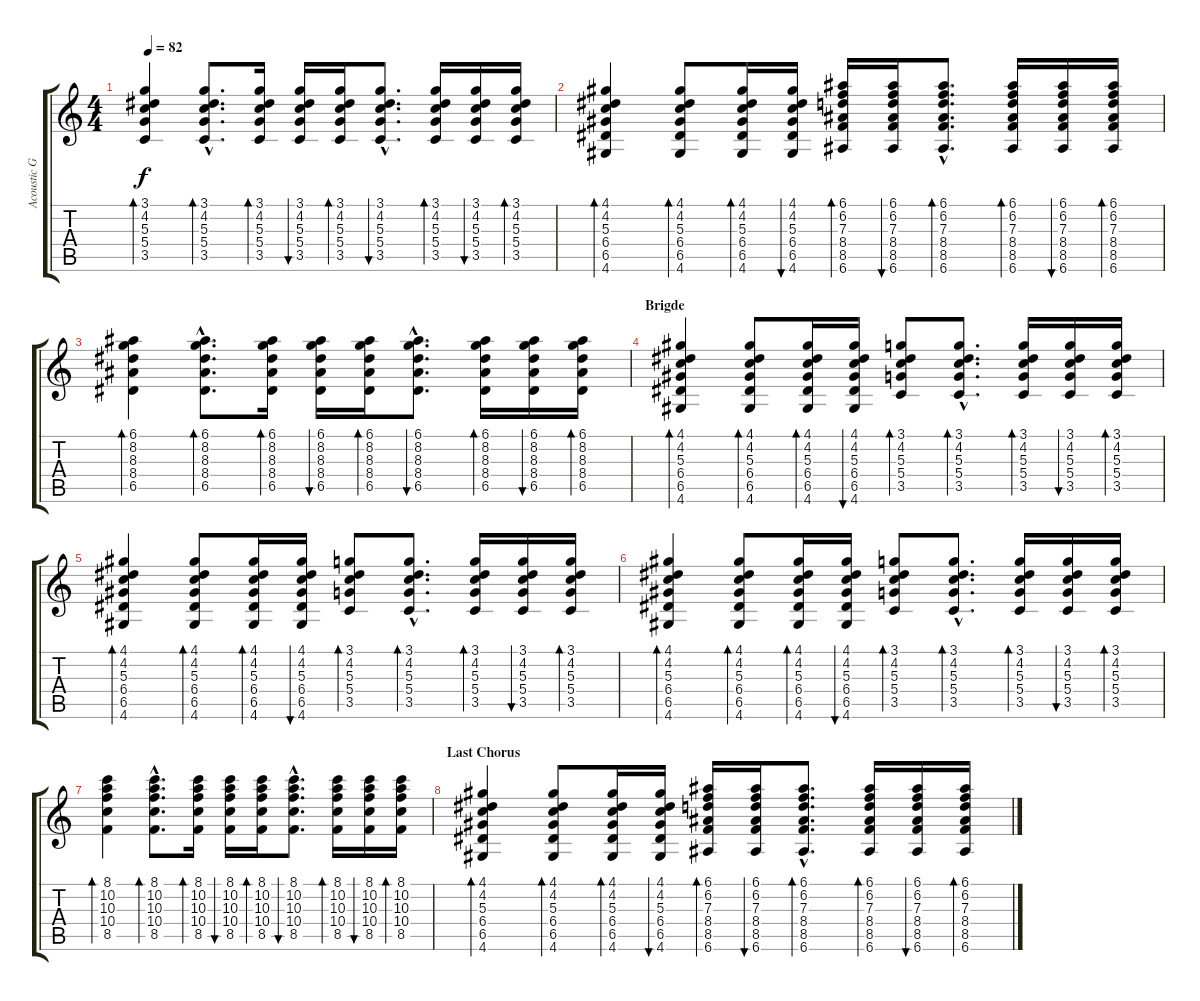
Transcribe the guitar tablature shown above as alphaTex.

\track ("Acoustic Guitar (Rhythm)" "Acoustic G") {instrument acousticguitarsteel}
\staff {score tabs}
\tuning (E4 B3 G3 D3 A2 E2) {hide}
\ts (4 4)
\tempo 82
\clef g2
\ks c
(3.1 4.2 5.3 5.4 3.5).4{bd 30 dy f} (3.1{hac} 4.2{hac} 5.3{hac} 5.4{hac} 3.5{hac}).8{d bd 30} (3.1 4.2 5.3 5.4 3.5).16{bd 30} (3.1 4.2 5.3 5.4 3.5).16{bu 30} (3.1 4.2 5.3 5.4 3.5).16{bd 30} (3.1{hac} 4.2{hac} 5.3{hac} 5.4{hac} 3.5{hac}).8{d bu 30} (3.1 4.2 5.3 5.4 3.5).16{bd 30} (3.1 4.2 5.3 5.4 3.5).16{bu 30} (3.1 4.2 5.3 5.4 3.5).16{bd 30} |
(4.1 4.2 5.3 6.4 6.5 4.6).4{bd 30} (4.1 4.2 5.3 6.4 6.5 4.6).8{bd 30} (4.1 4.2 5.3 6.4 6.5 4.6).16{bd 30} (4.1 4.2 5.3 6.4 6.5 4.6).16{bu 30} (6.1 6.2 7.3 8.4 8.5 6.6).16{bd 30} (6.1 6.2 7.3 8.4 8.5 6.6).16{bu 30} (6.1{hac} 6.2{hac} 7.3{hac} 8.4{hac} 8.5{hac} 6.6{hac}).8{d bd 30} (6.1 6.2 7.3 8.4 8.5 6.6).16{bd 30} (6.1 6.2 7.3 8.4 8.5 6.6).16{bu 30} (6.1 6.2 7.3 8.4 8.5 6.6).16{bd 30} |
(6.1 8.2 8.3 8.4 6.5).4{bd 30} (6.1{hac} 8.2{hac} 8.3{hac} 8.4{hac} 6.5{hac}).8{d bd 30} (6.1 8.2 8.3 8.4 6.5).16{bd 30} (6.1 8.2 8.3 8.4 6.5).16{bu 30} (6.1 8.2 8.3 8.4 6.5).16{bd 30} (6.1{hac} 8.2{hac} 8.3{hac} 8.4{hac} 6.5{hac}).8{d bu 30} (6.1 8.2 8.3 8.4 6.5).16{bd 30} (6.1 8.2 8.3 8.4 6.5).16{bu 30} (6.1 8.2 8.3 8.4 6.5).16{bd 30} |
\section ("" "Brigde")
(4.1 4.2 5.3 6.4 6.5 4.6).4{bd 30} (4.1 4.2 5.3 6.4 6.5 4.6).8{bd 30} (4.1 4.2 5.3 6.4 6.5 4.6).16{bd 30} (4.1 4.2 5.3 6.4 6.5 4.6).16{bu 30} (3.1 4.2 5.3 5.4 3.5).8{bd 30} (3.1{hac} 4.2{hac} 5.3{hac} 5.4{hac} 3.5{hac}).8{d bd 30} (3.1 4.2 5.3 5.4 3.5).16{bd 30} (3.1 4.2 5.3 5.4 3.5).16{bu 30} (3.1 4.2 5.3 5.4 3.5).16{bd 30} |
(4.1 4.2 5.3 6.4 6.5 4.6).4{bd 30} (4.1 4.2 5.3 6.4 6.5 4.6).8{bd 30} (4.1 4.2 5.3 6.4 6.5 4.6).16{bd 30} (4.1 4.2 5.3 6.4 6.5 4.6).16{bu 30} (3.1 4.2 5.3 5.4 3.5).8{bd 30} (3.1{hac} 4.2{hac} 5.3{hac} 5.4{hac} 3.5{hac}).8{d bd 30} (3.1 4.2 5.3 5.4 3.5).16{bd 30} (3.1 4.2 5.3 5.4 3.5).16{bu 30} (3.1 4.2 5.3 5.4 3.5).16{bd 30} |
(4.1 4.2 5.3 6.4 6.5 4.6).4{bd 30} (4.1 4.2 5.3 6.4 6.5 4.6).8{bd 30} (4.1 4.2 5.3 6.4 6.5 4.6).16{bd 30} (4.1 4.2 5.3 6.4 6.5 4.6).16{bu 30} (3.1 4.2 5.3 5.4 3.5).8{bd 30} (3.1{hac} 4.2{hac} 5.3{hac} 5.4{hac} 3.5{hac}).8{d bd 30} (3.1 4.2 5.3 5.4 3.5).16{bd 30} (3.1 4.2 5.3 5.4 3.5).16{bu 30} (3.1 4.2 5.3 5.4 3.5).16{bd 30} |
(8.1 10.2 10.3 10.4 8.5).4{bd 30} (8.1{hac} 10.2{hac} 10.3{hac} 10.4{hac} 8.5{hac}).8{d bd 30} (8.1 10.2 10.3 10.4 8.5).16{bd 30} (8.1 10.2 10.3 10.4 8.5).16{bu 30} (8.1 10.2 10.3 10.4 8.5).16{bd 30} (8.1{hac} 10.2{hac} 10.3{hac} 10.4{hac} 8.5{hac}).8{d bu 30} (8.1 10.2 10.3 10.4 8.5).16{bd 30} (8.1 10.2 10.3 10.4 8.5).16{bu 30} (8.1 10.2 10.3 10.4 8.5).16{bd 30} |
\section ("" "Last Chorus")
(4.1 4.2 5.3 6.4 6.5 4.6).4{bd 30} (4.1 4.2 5.3 6.4 6.5 4.6).8{bd 30} (4.1 4.2 5.3 6.4 6.5 4.6).16{bd 30} (4.1 4.2 5.3 6.4 6.5 4.6).16{bu 30} (6.1 6.2 7.3 8.4 8.5 6.6).16{bd 30} (6.1 6.2 7.3 8.4 8.5 6.6).16{bu 30} (6.1{hac} 6.2{hac} 7.3{hac} 8.4{hac} 8.5{hac} 6.6{hac}).8{d bd 30} (6.1 6.2 7.3 8.4 8.5 6.6).16{bd 30} (6.1 6.2 7.3 8.4 8.5 6.6).16{bu 30} (6.1 6.2 7.3 8.4 8.5 6.6).16{bd 30}
